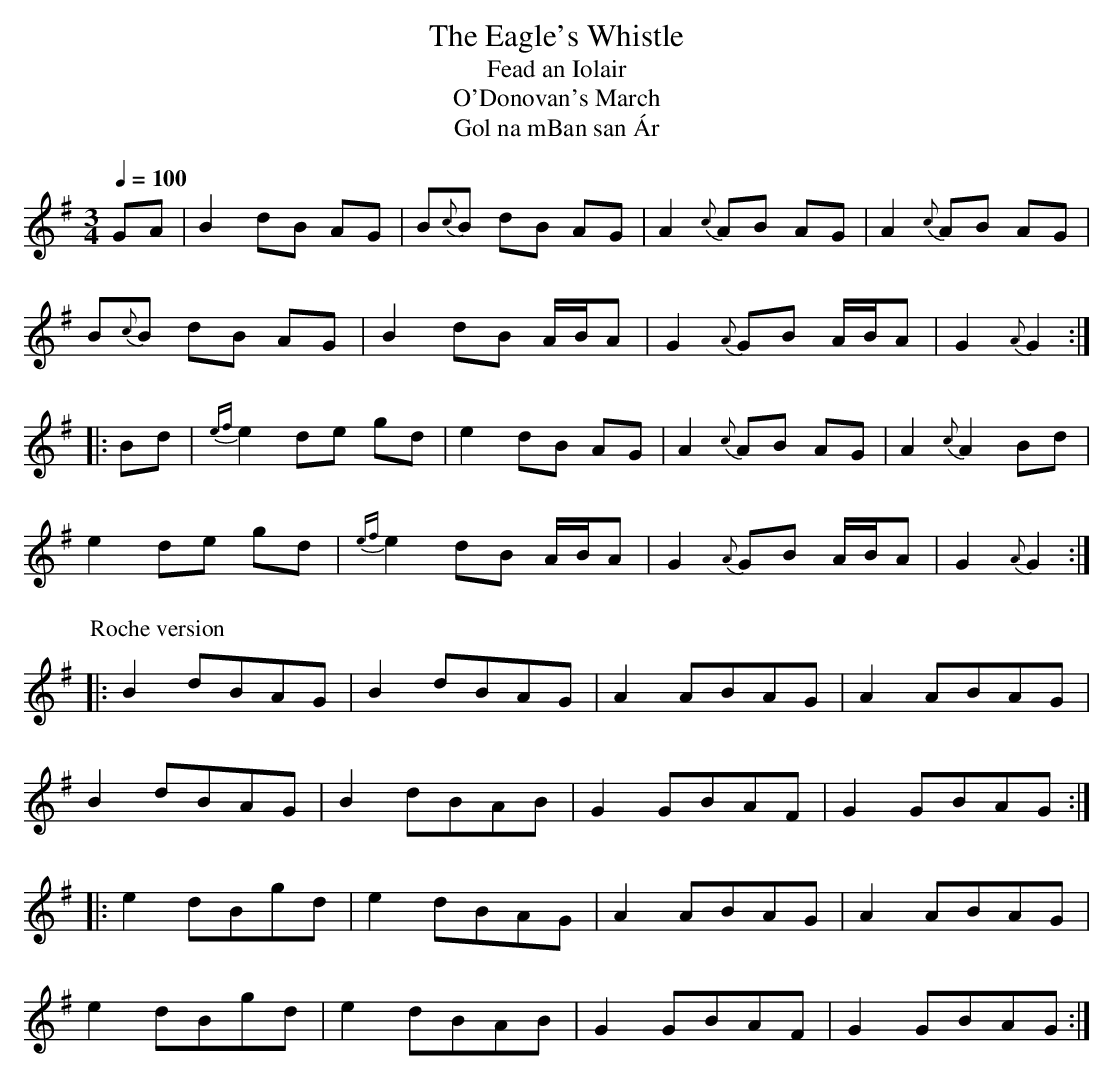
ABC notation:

X:1
T:Eagle's Whistle, The
T:Fead an Iolair
T:O'Donovan's March
T:Gol na mBan san \'Ar
M:3/4
L:1/8
Q:1/4=100
K:G
GA | B2 dB AG | B{c}B dB AG | A2 {c}AB AG | A2 {c}AB AG |
B{c}B dB AG | B2 dB A/B/A | G2 {A}GB A/B/A | G2 {A}G2 :|
|: Bd | {ef}e2 de gd | e2 dB AG | A2 {c}AB AG | A2 {c}A2 Bd |
e2 de gd | {ef}e2 dB A/B/A | G2 {A}GB A/B/A | G2 {A}G2 :|
P:Roche version
|: B2 dBAG | B2 dBAG | A2 ABAG | A2 ABAG |
B2 dBAG | B2 dBAB | G2 GBAF | G2 GBAG :|
|: e2 dBgd | e2 dBAG | A2 ABAG | A2 ABAG |
e2 dBgd | e2 dBAB | G2 GBAF | G2 GBAG :|
